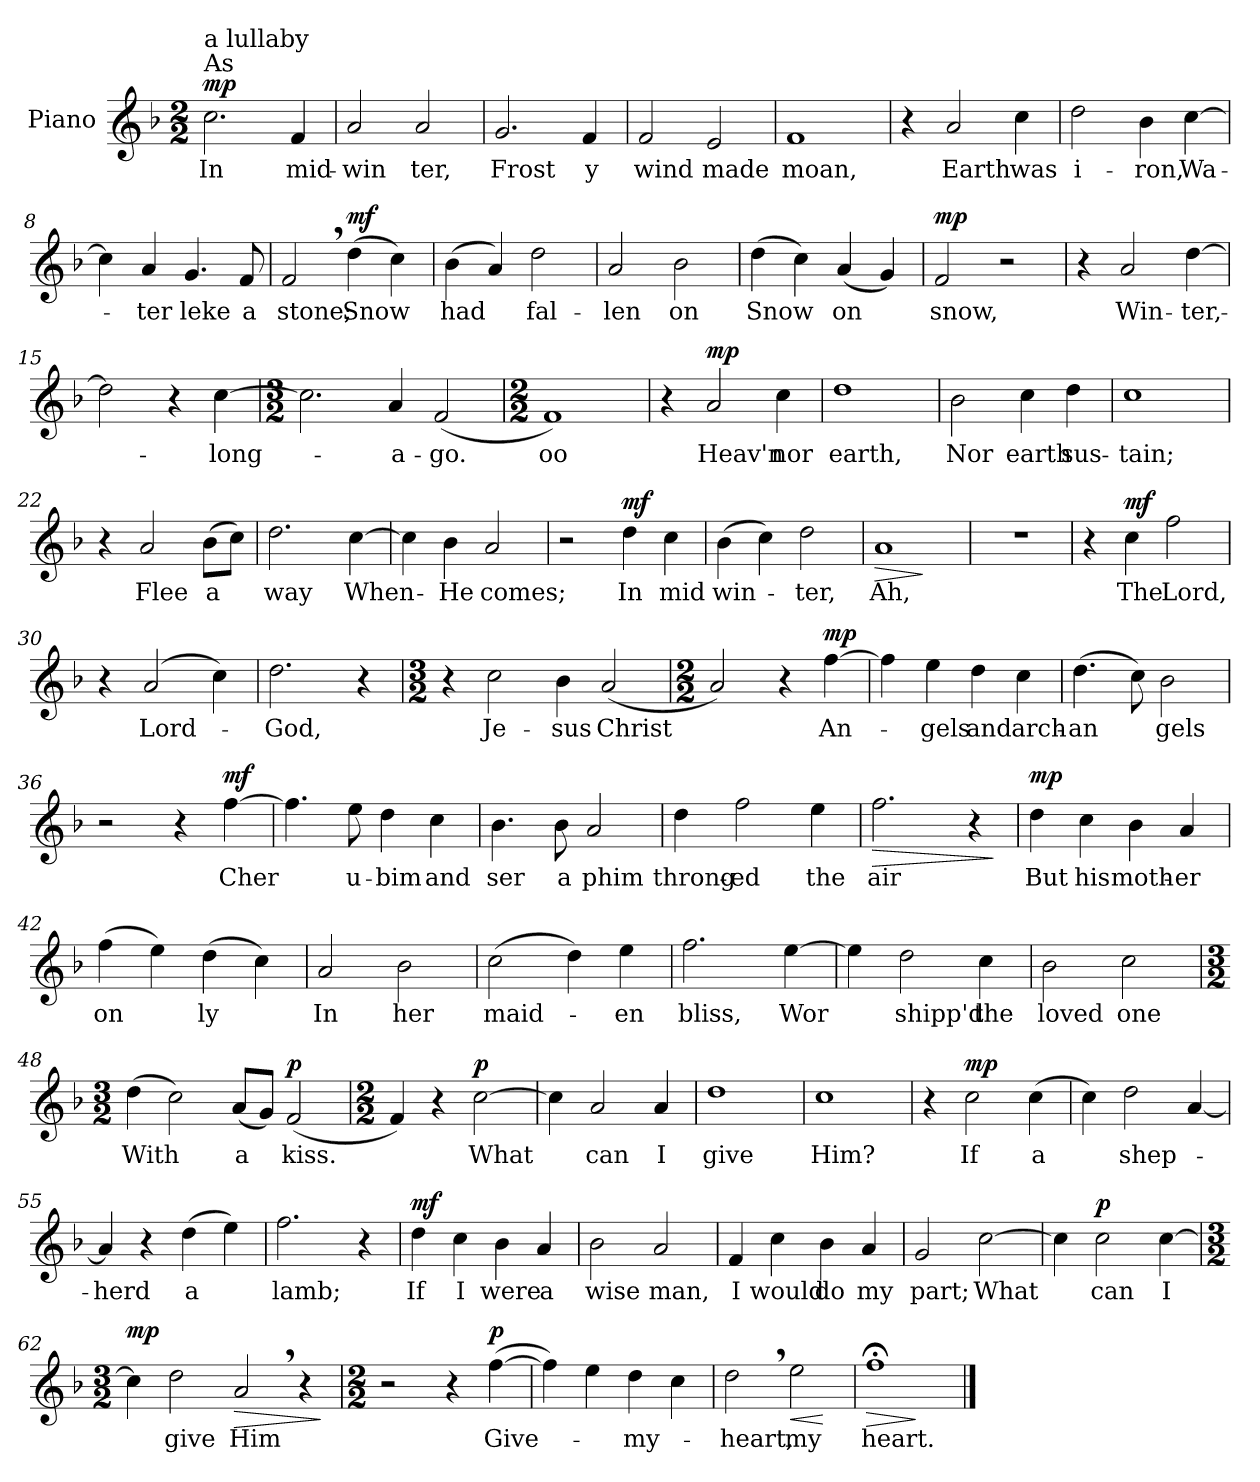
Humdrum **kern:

**kern	**text	**dynam
*part1	*part1	*part1
*staff1	*staff1	*staff1
*I"Piano	*	*
*I'Pno.	*	*
*clefG2	*	*
*k[b-]	*	*
*F:	*	*
*M2/2	*	*
=1	=1	=1
!LO:TX:a:t=As	!	!
!LO:TX:a:t=a lullaby	!	!
!	!	!LO:DY:a
2.cc\	In	mp
4f/	mid-	.
=2	=2	=2
2a/	win	.
2a/	ter,	.
=3	=3	=3
2.g/	Frost	.
4f/	y	.
=4	=4	=4
2f/	wind	.
2e/	made	.
!!LO:LB:g=z
=5	=5	=5
1f	moan,	.
=6	=6	=6
4r	.	.
2a/	Earth	.
4cc\	was	.
=7	=7	=7
2dd\	i-	.
4b-\	ron,	.
[4cc\	Wa-	.
=8	=8	=8
4cc\]	.	.
4a/	-ter	.
4.g/	leke	.
8f/	a	.
!!LO:LB:g=z
=9	=9	=9
2f,/	stone;	.
!	!	!LO:DY:a
(4dd\	Snow	mf
4cc\)	.	.
=10	=10	=10
(4b-\	had	.
4a/)	.	.
2dd\	fal-	.
=11	=11	=11
2a/	-len	.
2b-\	on	.
=12	=12	=12
(4dd\	Snow	.
4cc\)	.	.
(4a/	on	.
4g/)	.	.
!!LO:LB:g=z
=13	=13	=13
!	!	!LO:DY:a
2f/	snow,	mp
2r	.	.
=14	=14	=14
4r	.	.
2a/	Win-	.
[4dd\	-ter,-	.
=15	=15	=15
2dd\]	.	.
4r	.	.
[4cc\	-long-	.
=16	=16	=16
*M3/2	*	*
2.cc\]	.	.
4a/	-a-	.
(2f/	-go.	.
!!LO:LB:g=z
=17	=17	=17
*M2/2	*	*
1f)	oo	.
=18	=18	=18
4r	.	.
!	!	!LO:DY:a
2a/	Heav'n	mp
4cc\	nor	.
=19	=19	=19
1dd	earth,	.
=20	=20	=20
2b-\	Nor	.
4cc\	earth	.
4dd\	sus-	.
!!LO:LB:g=z
=21	=21	=21
1cc	-tain;	.
=22	=22	=22
4r	.	.
2a/	Flee	.
(8b-\L	a	.
8cc\J)	.	.
=23	=23	=23
2.dd\	way	.
[4cc\	When-	.
=24	=24	=24
4cc\]	.	.
4b-\	-He	.
2a/	comes;	.
!!LO:LB:g=z
=25	=25	=25
2r	.	.
!	!	!LO:DY:a
4dd\	In	mf
4cc\	mid	.
=26	=26	=26
(4b-\	win-	.
4cc\)	.	.
2dd\	-ter,	.
=27	=27	=27
!	!	!LO:HP:b
1a	Ah,	>
.	.	]
=28	=28	=28
1r	.	.
!!LO:LB:g=z
=29	=29	=29
4r	.	.
!	!	!LO:DY:a
4cc\	The	mf
2ff\	Lord,	.
=30	=30	=30
4r	.	.
(2a/	Lord-	.
4cc\)	.	.
=31	=31	=31
2.dd\	-God,	.
4r	.	.
=32	=32	=32
*M3/2	*	*
4r	.	.
2cc\	Je-	.
4b-\	-sus	.
(2a/	Christ	.
!!LO:PB:g=z
=33	=33	=33
*M2/2	*	*
2a/)	.	.
4r	.	.
!	!	!LO:DY:a
[4ff\	An-	mp
=34	=34	=34
4ff\]	.	.
4ee\	-gels	.
4dd\	and	.
4cc\	arch-	.
=35	=35	=35
(4.dd\	-an	.
8cc\)	.	.
2b-\	gels	.
=36	=36	=36
2r	.	.
4r	.	.
!	!	!LO:DY:a
[4ff\	Cher	mf
!!LO:LB:g=z
=37	=37	=37
4.ff\]	.	.
8ee\	u-	.
4dd\	-bim	.
4cc\	and	.
=38	=38	=38
4.b-\	ser	.
8b-\	a	.
2a/	phim	.
=39	=39	=39
4dd\	throng-	.
2ff\	-ed	.
4ee\	the	.
=40	=40	=40
!	!	!LO:HP:b
2.ff\	air	>
4r	.	.
.	.	]
!!LO:LB:g=z
=41	=41	=41
!	!	!LO:DY:a
4dd\	But	mp
4cc\	his	.
4b-\	moth-	.
4a/	-er	.
=42	=42	=42
(4ff\	on	.
4ee\)	.	.
(4dd\	ly	.
4cc\)	.	.
=43	=43	=43
2a/	In	.
2b-\	her	.
=44	=44	=44
(2cc\	maid-	.
4dd\)	.	.
4ee\	-en	.
!!LO:LB:g=z
=45	=45	=45
2.ff\	bliss,	.
[4ee\	Wor	.
=46	=46	=46
4ee\]	.	.
2dd\	shipp'd	.
4cc\	the	.
=47	=47	=47
2b-\	loved	.
2cc\	one	.
=48	=48	=48
*M3/2	*	*
(4dd\	With	.
2cc\)	.	.
(8a/L	a	.
8g/J)	.	.
!	!	!LO:DY:a
(2f/	kiss.	p
!!LO:LB:g=z
=49	=49	=49
*M2/2	*	*
4f/)	.	.
4r	.	.
!	!	!LO:DY:a
[2cc\	What	p
=50	=50	=50
4cc\]	.	.
2a/	can	.
4a/	I	.
=51	=51	=51
1dd	give	.
=52	=52	=52
1cc	Him?	.
!!LO:LB:g=z
=53	=53	=53
4r	.	.
!	!	!LO:DY:a
2cc\	If	mp
(4cc\	a	.
=54	=54	=54
4cc\)	.	.
2dd\	shep-	.
[4a/	.	.
=55	=55	=55
4a/]	-herd	.
4r	.	.
(4dd\	a	.
4ee\)	.	.
=56	=56	=56
2.ff\	lamb;	.
4r	.	.
!!LO:LB:g=z
=57	=57	=57
!	!	!LO:DY:a
4dd\	If	mf
4cc\	I	.
4b-\	were	.
4a/	a	.
=58	=58	=58
2b-\	wise	.
2a/	man,	.
=59	=59	=59
4f/	I	.
4cc\	would	.
4b-\	do	.
4a/	my	.
=60	=60	=60
2g/	part;	.
[2cc\	What	.
!!LO:LB:g=z
=61	=61	=61
4cc\]	.	.
!	!	!LO:DY:a
2cc\	can	p
[4cc\	I	.
=62	=62	=62
*M3/2	*	*
!	!	!LO:DY:b
4cc\]	.	mp
2dd\	give	.
!	!	!LO:HP:b
2a,/	Him	>
4r	.	.
.	.	]
=63	=63	=63
*M2/2	*	*
2r	.	.
4r	.	.
!	!	!LO:DY:a
([4ff\	Give-	p
=64	=64	=64
4ff\])	.	.
4ee\	.	.
4dd\	-my-	.
4cc\	.	.
!!LO:LB:g=z
=65	=65	=65
2dd,\	-heart,	.
!	!	!LO:HP:b
2ee\	my	<
.	.	[
=66	=66	=66
!	!	!LO:HP:b
1ff;<	heart.	>
.	.	]
==	==	==
*-	*-	*-
